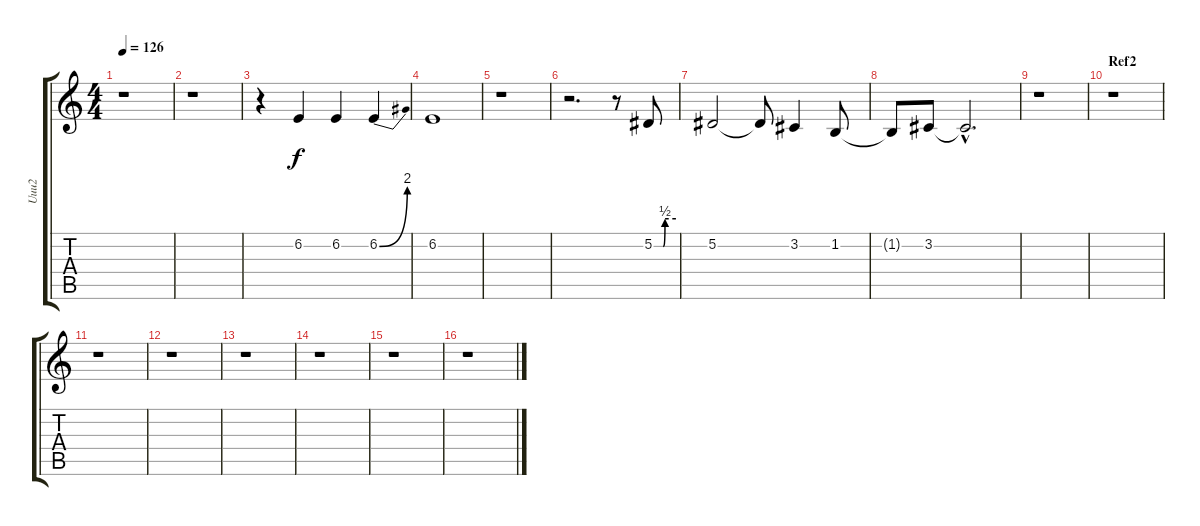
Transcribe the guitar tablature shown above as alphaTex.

\track ("Uuu2" "Uuu2") {instrument voiceoohs}
\staff {score tabs}
\tuning (Eb4 Bb3 Gb3 Db3 Ab2 Eb2) {hide}
\ts (4 4)
\tempo 126
\clef g2
\ks c
r.1{dy f} |
r.1 |
r.4 6.2.4 6.2.4 6.2{be (bend 0 0 60 8)}.4 |
6.2.1 |
r.1 |
r.2{d} r.8 5.2{be (custom 0 0 25 0 30 2 60 2)}.8 |
5.2.2 5.2{t}.8 3.2.4 1.2.8 |
1.2{t}.8 3.2.8 3.2{hac t}.2{d} |
r.1 |
\section ("" "Ref2")
r.1 |
r.1 |
r.1 |
r.1 |
r.1 |
r.1 |
r.1
